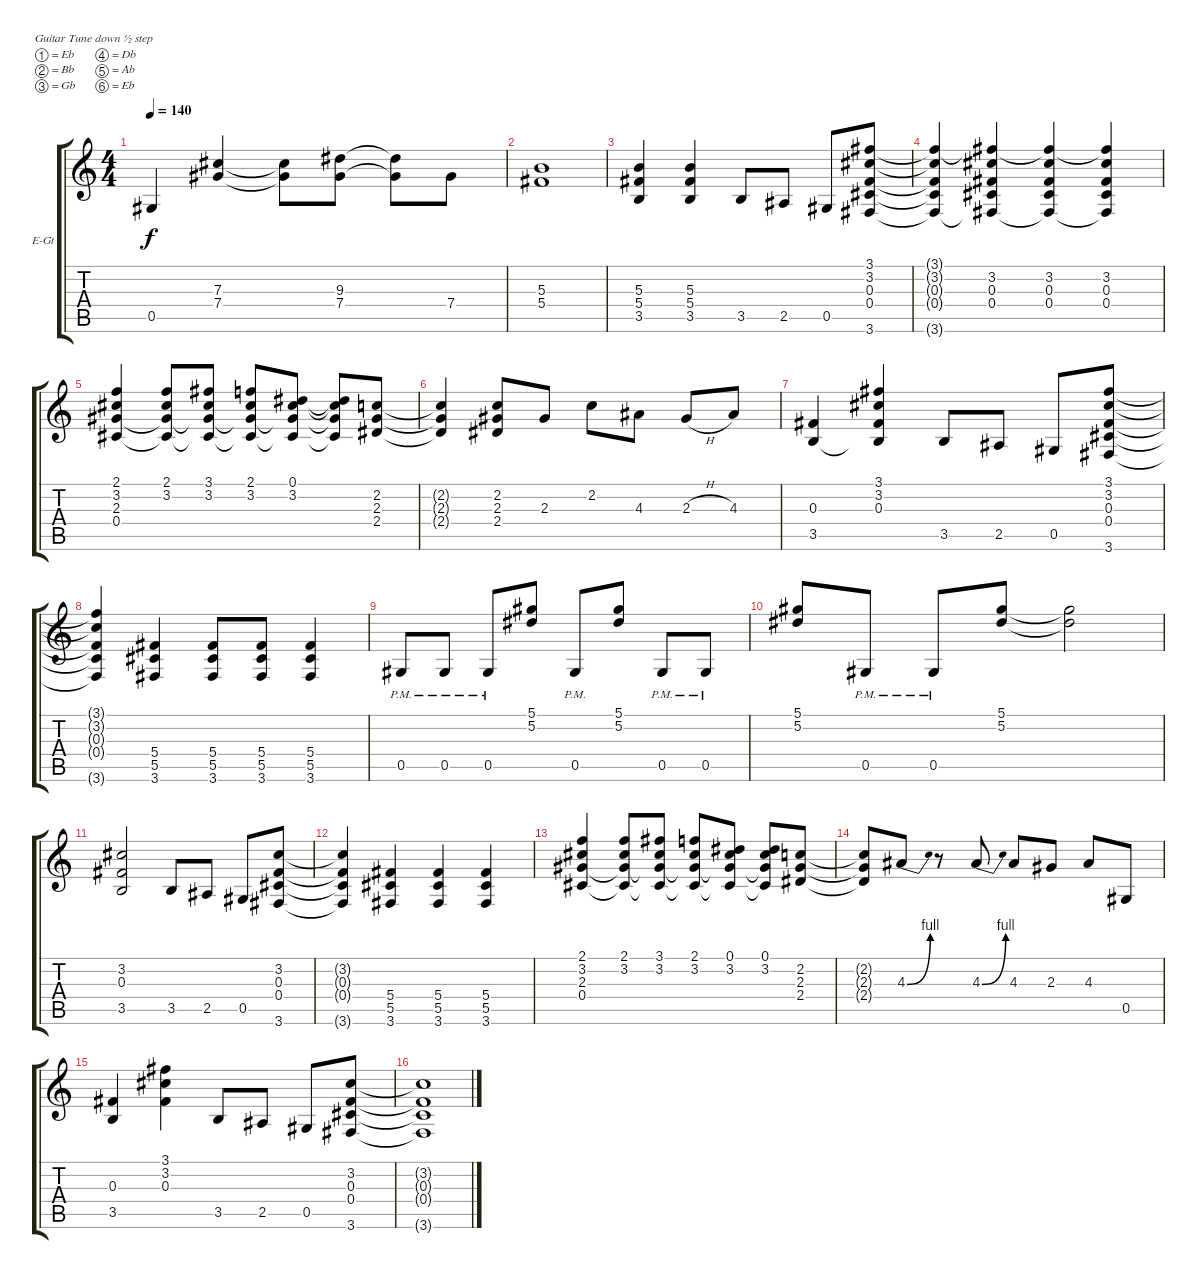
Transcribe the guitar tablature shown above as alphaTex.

\defaultSystemsLayout 4
\bracketExtendMode groupsimilarinstruments
\firstSystemTrackNameOrientation horizontal
\otherSystemsTrackNameOrientation horizontal
\track ("Tracii" "E-Gt") {instrument distortionguitar}
\staff {score tabs}
\tuning (Eb4 Bb3 Gb3 Db3 Ab2 Eb2)
\ts (4 4)
\tempo 140
\clef g2
\ks c
0.5.4{dy f} (7.4 7.3).4 (7.3{t} 7.4{t}).8 (7.4 9.3).8 (7.4{t} 9.3{t}).8 7.4.8 |
(5.4 5.3).1 |
(3.5 5.4 5.3).4 (3.5 5.4 5.3).4 3.5.8 2.5.8 0.5.8 (3.6 0.4 0.3 3.2 3.1).8 |
(3.6{t} 0.4{t} 0.3{t} 3.2{t} 3.1{t}).4 (3.2 0.3 3.6{t} 3.1{t} 0.4).4 (0.3 3.2 3.6{t} 3.1{t} 0.4).4 (3.2 0.3 3.6{t} 3.1{t} 0.4).4 |
(2.1 3.2 2.3 0.4).4 (3.2 2.1 2.3{t} 0.4{t}).8 (3.1 3.2 0.4{t} 2.3{t}).8 (3.2 2.1 0.4{t} 2.3{t}).8 (3.2 0.1 0.4{t} 2.3{t}).8 (0.1{t} 3.2{t} 0.4{t} 2.3{t}).8 (2.2 2.3 2.4).8 |
(2.3{t} 2.2{t} 2.4{t}).4 (2.3 2.2 2.4).8 2.3.8 2.2.8 4.3.8 2.3{h}.8 4.3.8 |
(3.5 0.3).4 (0.3 3.2 3.1 3.5{t}).4 3.5.8 2.5.8 0.5.8 (3.6 0.4 0.3 3.2 3.1).8 |
(3.1{t} 3.2{t} 0.3{t} 0.4{t} 3.6{t}).4 (3.6 5.5 5.4).4 (3.6 5.5 5.4).8 (5.4 5.5 3.6).8 (3.6 5.5 5.4).4 |
0.5{pm}.8 0.5{pm}.8 0.5{pm}.8 (5.2 5.1).8 0.5{pm}.8 (5.2 5.1).8 0.5{pm}.8 0.5{pm}.8 |
(5.2 5.1).8 0.5{pm}.8 0.5{pm}.8 (5.2 5.1).8 (5.2{t} 5.1{t}).2 |
(3.5 0.3 3.2).2 3.5.8 2.5.8 0.5.8 (3.6 0.4 0.3 3.2).8 |
(3.2{t} 0.3{t} 0.4{t} 3.6{t}).4 (3.6 5.5 5.4).4 (3.6 5.5 5.4).4 (3.6 5.5 5.4).4 |
(2.1 3.2 2.3 0.4).4 (3.2 2.1 2.3{t} 0.4{t}).8 (3.1 3.2 0.4{t} 2.3{t}).8 (3.2 2.1 0.4{t} 2.3{t}).8 (3.2 0.1 0.4{t} 2.3{t}).8 (0.1 3.2 0.4{t} 2.3{t}).8 (2.2 2.3 2.4).8 |
(2.3{t} 2.2{t} 2.4{t}).8 4.3{be (bend 0 0 15 4)}.8 r.8 4.3{be (bend 0 0 15 4)}.8 4.3.8 2.3.8 4.3.8 0.5.8 |
(3.5 0.3).4 (0.3 3.2 3.1).4 3.5.8 2.5.8 0.5.8 (3.6 0.4 0.3 3.2).8 |
(3.2{t} 0.3{t} 0.4{t} 3.6{t}).1
